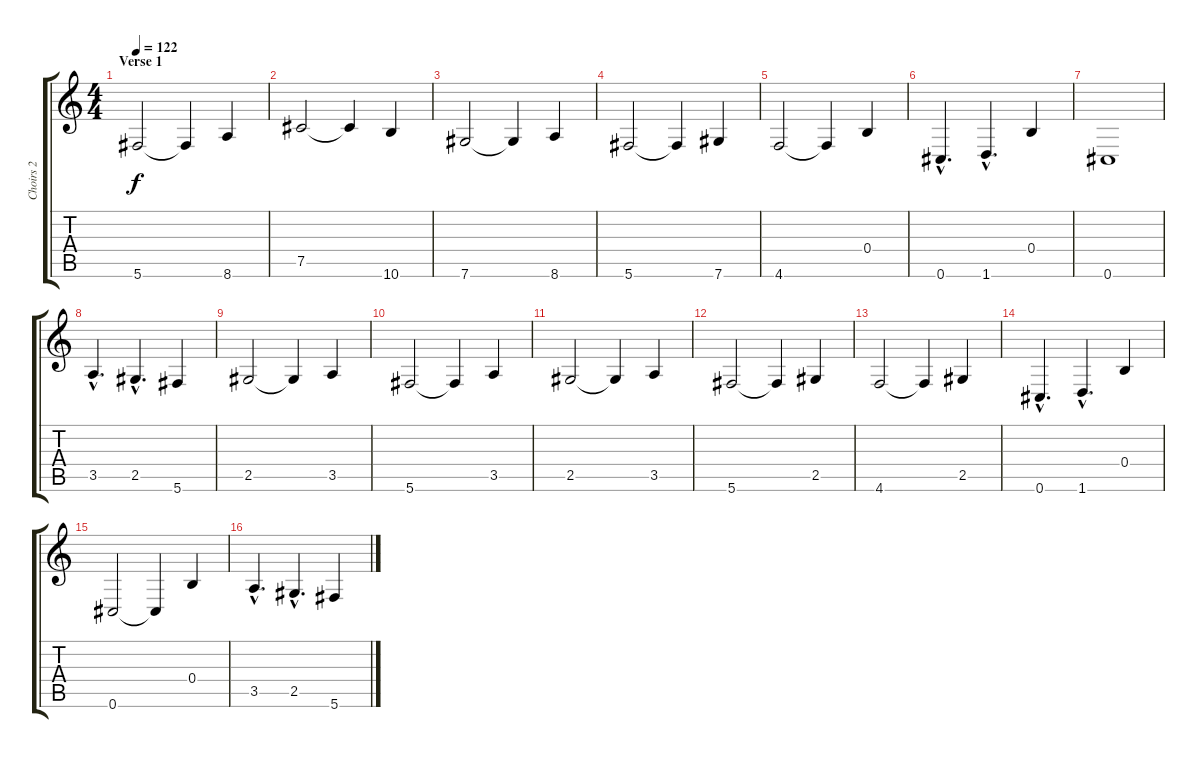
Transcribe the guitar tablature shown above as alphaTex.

\track ("Choirs 2" "Choirs 2") {instrument contrabass}
\staff {score tabs}
\tuning (Db4 Ab3 E3 B2 Gb2 Db2) {hide}
\ts (4 4)
\section ("" "Verse 1")
\tempo 122
\clef g2
\ks c
5.6.2{dy f volume 13 balance 1 instrument contrabass} 5.6{t}.4 8.6.4 |
7.5.2 7.5{t}.4 10.6.4 |
7.6.2 7.6{t}.4 8.6.4 |
5.6.2 5.6{t}.4 7.6.4 |
4.6.2 4.6{t}.4 0.4.4 |
0.6{hac}.4{d} 1.6{hac}.4{d} 0.4.4 |
0.6.1 |
3.5{hac}.4{d} 2.5{hac}.4{d} 5.6.4 |
2.5.2 2.5{t}.4 3.5.4 |
5.6.2 5.6{t}.4 3.5.4 |
2.5.2 2.5{t}.4 3.5.4 |
5.6.2 5.6{t}.4 2.5.4 |
4.6.2 4.6{t}.4 2.5.4 |
0.6{hac}.4{d} 1.6{hac}.4{d} 0.4.4 |
0.6.2 0.6{t}.4 0.4.4 |
3.5{hac}.4{d} 2.5{hac}.4{d} 5.6.4
